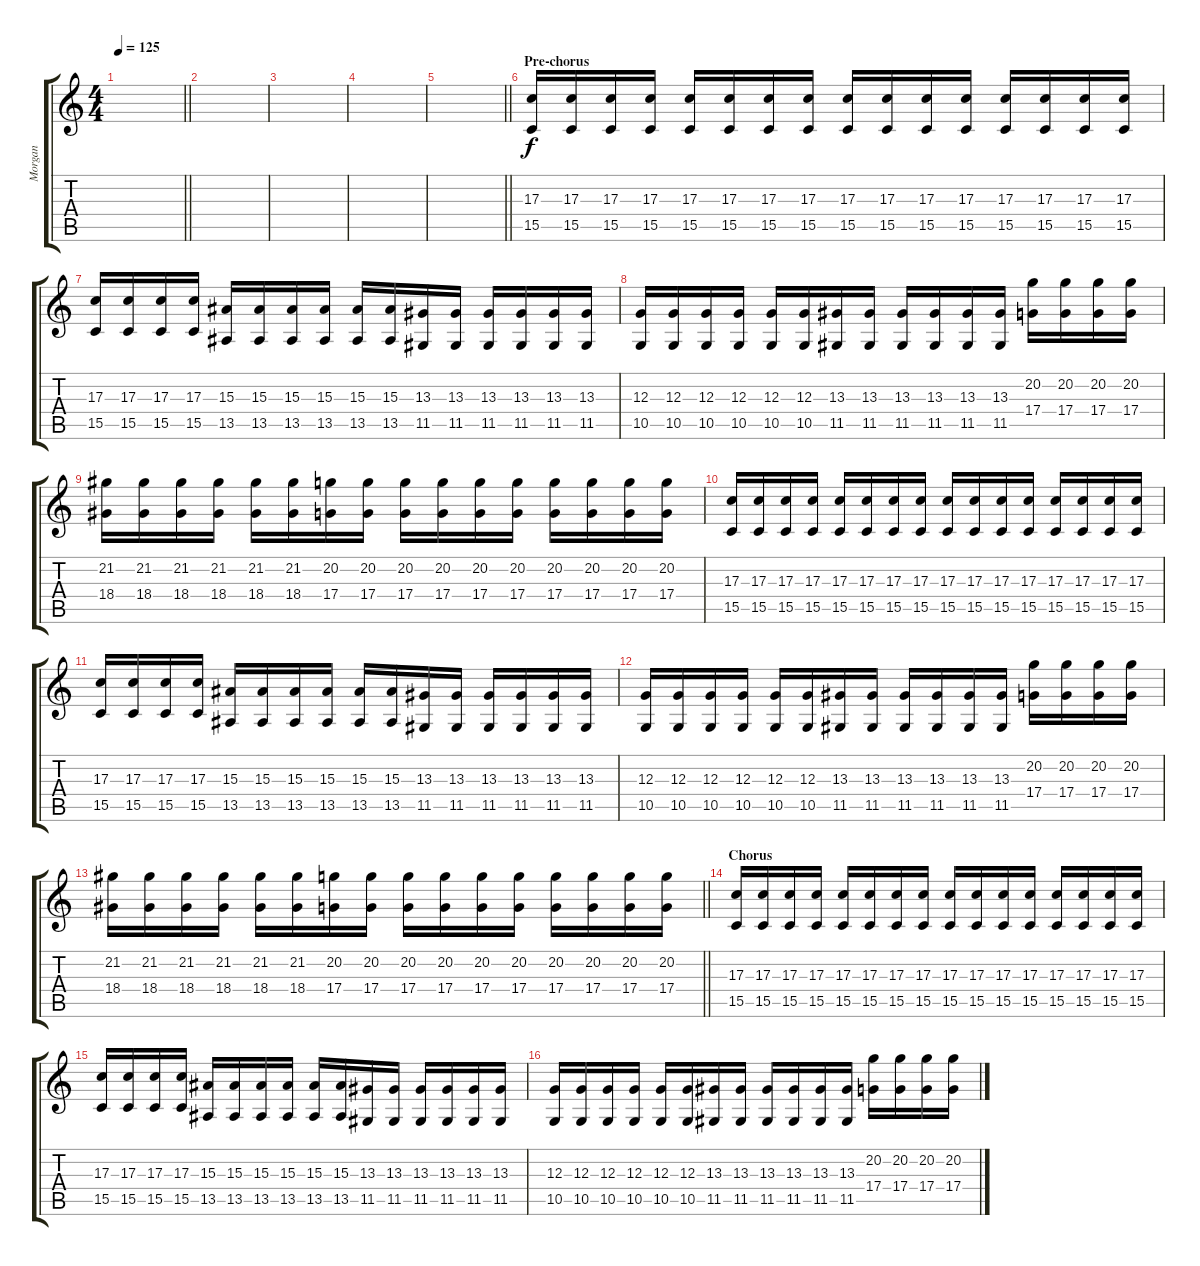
\track ("Morgan" "Morgan") {instrument electricgrandpiano}
\staff {score tabs}
\tuning (E4 B3 G3 D3 A2 E2) {hide}
\ts (4 4)
\tempo 125
\clef g2
\barLineRight lightlight
\ks c
|
|
|
|
\barLineRight lightlight
|
\section ("" "Pre-chorus")
(17.3 15.5).16{dy f volume 10 instrument synthbrass2} (17.3 15.5).16 (17.3 15.5).16 (17.3 15.5).16 (17.3 15.5).16 (17.3 15.5).16 (17.3 15.5).16 (17.3 15.5).16 (17.3 15.5).16 (17.3 15.5).16 (17.3 15.5).16 (17.3 15.5).16 (17.3 15.5).16 (17.3 15.5).16 (17.3 15.5).16 (17.3 15.5).16 |
(17.3 15.5).16 (17.3 15.5).16 (17.3 15.5).16 (17.3 15.5).16 (15.3 13.5).16 (15.3 13.5).16 (15.3 13.5).16 (15.3 13.5).16 (15.3 13.5).16 (15.3 13.5).16 (13.3 11.5).16 (13.3 11.5).16 (13.3 11.5).16 (13.3 11.5).16 (13.3 11.5).16 (13.3 11.5).16 |
(12.3 10.5).16 (12.3 10.5).16 (12.3 10.5).16 (12.3 10.5).16 (12.3 10.5).16 (12.3 10.5).16 (13.3 11.5).16 (13.3 11.5).16 (13.3 11.5).16 (13.3 11.5).16 (13.3 11.5).16 (13.3 11.5).16 (20.2 17.4).16 (20.2 17.4).16 (20.2 17.4).16 (20.2 17.4).16 |
(21.2 18.4).16 (21.2 18.4).16 (21.2 18.4).16 (21.2 18.4).16 (21.2 18.4).16 (21.2 18.4).16 (20.2 17.4).16 (20.2 17.4).16 (20.2 17.4).16 (20.2 17.4).16 (20.2 17.4).16 (20.2 17.4).16 (20.2 17.4).16 (20.2 17.4).16 (20.2 17.4).16 (20.2 17.4).16 |
(17.3 15.5).16 (17.3 15.5).16 (17.3 15.5).16 (17.3 15.5).16 (17.3 15.5).16 (17.3 15.5).16 (17.3 15.5).16 (17.3 15.5).16 (17.3 15.5).16 (17.3 15.5).16 (17.3 15.5).16 (17.3 15.5).16 (17.3 15.5).16 (17.3 15.5).16 (17.3 15.5).16 (17.3 15.5).16 |
(17.3 15.5).16 (17.3 15.5).16 (17.3 15.5).16 (17.3 15.5).16 (15.3 13.5).16 (15.3 13.5).16 (15.3 13.5).16 (15.3 13.5).16 (15.3 13.5).16 (15.3 13.5).16 (13.3 11.5).16 (13.3 11.5).16 (13.3 11.5).16 (13.3 11.5).16 (13.3 11.5).16 (13.3 11.5).16 |
(12.3 10.5).16 (12.3 10.5).16 (12.3 10.5).16 (12.3 10.5).16 (12.3 10.5).16 (12.3 10.5).16 (13.3 11.5).16 (13.3 11.5).16 (13.3 11.5).16 (13.3 11.5).16 (13.3 11.5).16 (13.3 11.5).16 (20.2 17.4).16 (20.2 17.4).16 (20.2 17.4).16 (20.2 17.4).16 |
\barLineRight lightlight
(21.2 18.4).16 (21.2 18.4).16 (21.2 18.4).16 (21.2 18.4).16 (21.2 18.4).16 (21.2 18.4).16 (20.2 17.4).16 (20.2 17.4).16 (20.2 17.4).16 (20.2 17.4).16 (20.2 17.4).16 (20.2 17.4).16 (20.2 17.4).16 (20.2 17.4).16 (20.2 17.4).16 (20.2 17.4).16 |
\section ("" "Chorus")
(17.3 15.5).16 (17.3 15.5).16 (17.3 15.5).16 (17.3 15.5).16 (17.3 15.5).16 (17.3 15.5).16 (17.3 15.5).16 (17.3 15.5).16 (17.3 15.5).16 (17.3 15.5).16 (17.3 15.5).16 (17.3 15.5).16 (17.3 15.5).16 (17.3 15.5).16 (17.3 15.5).16 (17.3 15.5).16 |
(17.3 15.5).16 (17.3 15.5).16 (17.3 15.5).16 (17.3 15.5).16 (15.3 13.5).16 (15.3 13.5).16 (15.3 13.5).16 (15.3 13.5).16 (15.3 13.5).16 (15.3 13.5).16 (13.3 11.5).16 (13.3 11.5).16 (13.3 11.5).16 (13.3 11.5).16 (13.3 11.5).16 (13.3 11.5).16 |
(12.3 10.5).16 (12.3 10.5).16 (12.3 10.5).16 (12.3 10.5).16 (12.3 10.5).16 (12.3 10.5).16 (13.3 11.5).16 (13.3 11.5).16 (13.3 11.5).16 (13.3 11.5).16 (13.3 11.5).16 (13.3 11.5).16 (20.2 17.4).16 (20.2 17.4).16 (20.2 17.4).16 (20.2 17.4).16
